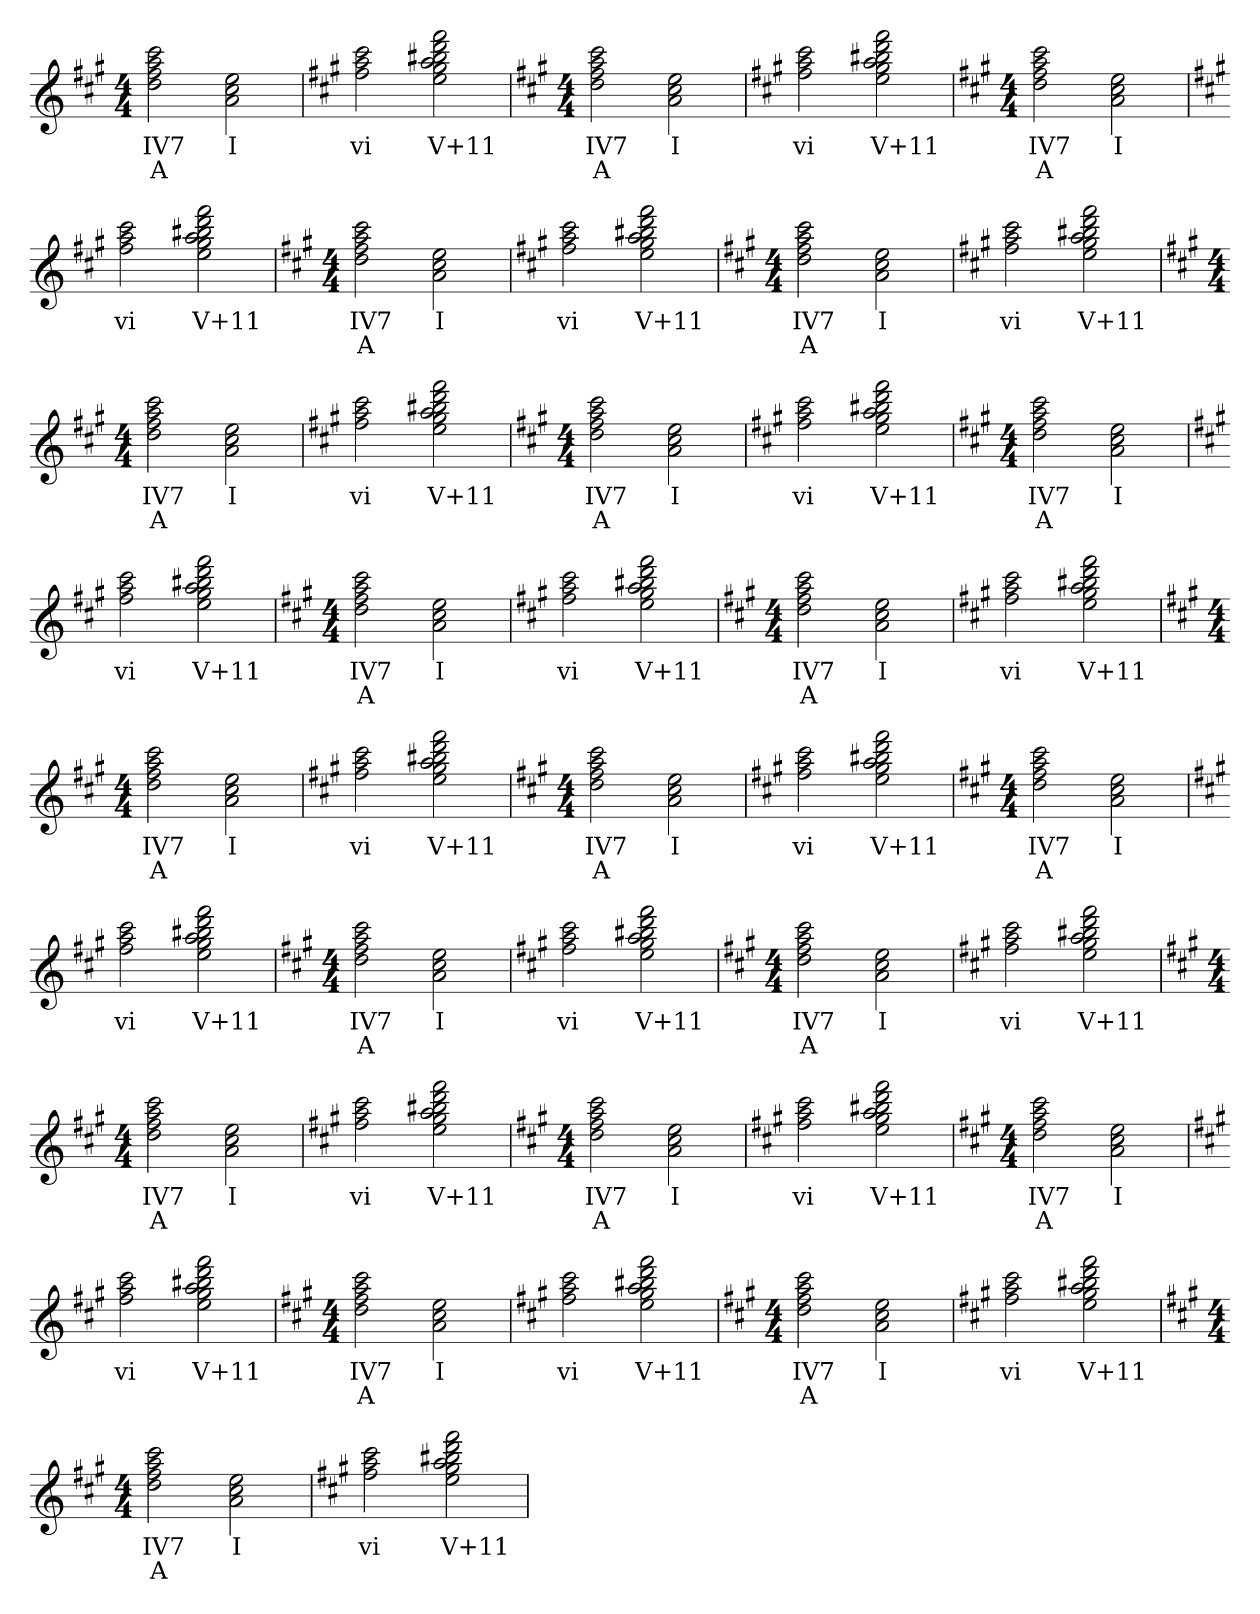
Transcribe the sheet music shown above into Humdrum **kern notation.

**kern	**text	**text
*part1	*part1	*part1
*staff1	*staff1	*staff1
*k[f#c#g#]	*	*
*A:	*	*
*M4/4	*	*
=	=	=
2dd 2ff# 2aa 2ccc#	IV7	A
2a 2cc# 2ee	I	.
=	=	=
*k[f#c#g#]	*	*
*A:	*	*
2ff# 2aa 2ccc#	vi	.
2ee 2gg# 2bb#X 2ddd 2fff# 2aa	V+11	.
=	=	=
*k[f#c#g#]	*	*
*A:	*	*
*M4/4	*	*
2dd 2ff# 2aa 2ccc#	IV7	A
2a 2cc# 2ee	I	.
=	=	=
*k[f#c#g#]	*	*
*A:	*	*
2ff# 2aa 2ccc#	vi	.
2ee 2gg# 2bb#X 2ddd 2fff# 2aa	V+11	.
=	=	=
*k[f#c#g#]	*	*
*A:	*	*
*M4/4	*	*
2dd 2ff# 2aa 2ccc#	IV7	A
2a 2cc# 2ee	I	.
=	=	=
*k[f#c#g#]	*	*
*A:	*	*
2ff# 2aa 2ccc#	vi	.
2ee 2gg# 2bb#X 2ddd 2fff# 2aa	V+11	.
=	=	=
*k[f#c#g#]	*	*
*A:	*	*
*M4/4	*	*
2dd 2ff# 2aa 2ccc#	IV7	A
2a 2cc# 2ee	I	.
=	=	=
*k[f#c#g#]	*	*
*A:	*	*
2ff# 2aa 2ccc#	vi	.
2ee 2gg# 2bb#X 2ddd 2fff# 2aa	V+11	.
=	=	=
*k[f#c#g#]	*	*
*A:	*	*
*M4/4	*	*
2dd 2ff# 2aa 2ccc#	IV7	A
2a 2cc# 2ee	I	.
=	=	=
*k[f#c#g#]	*	*
*A:	*	*
2ff# 2aa 2ccc#	vi	.
2ee 2gg# 2bb#X 2ddd 2fff# 2aa	V+11	.
=	=	=
*k[f#c#g#]	*	*
*A:	*	*
*M4/4	*	*
2dd 2ff# 2aa 2ccc#	IV7	A
2a 2cc# 2ee	I	.
=	=	=
*k[f#c#g#]	*	*
*A:	*	*
2ff# 2aa 2ccc#	vi	.
2ee 2gg# 2bb#X 2ddd 2fff# 2aa	V+11	.
=	=	=
*k[f#c#g#]	*	*
*A:	*	*
*M4/4	*	*
2dd 2ff# 2aa 2ccc#	IV7	A
2a 2cc# 2ee	I	.
=	=	=
*k[f#c#g#]	*	*
*A:	*	*
2ff# 2aa 2ccc#	vi	.
2ee 2gg# 2bb#X 2ddd 2fff# 2aa	V+11	.
=	=	=
*k[f#c#g#]	*	*
*A:	*	*
*M4/4	*	*
2dd 2ff# 2aa 2ccc#	IV7	A
2a 2cc# 2ee	I	.
=	=	=
*k[f#c#g#]	*	*
*A:	*	*
2ff# 2aa 2ccc#	vi	.
2ee 2gg# 2bb#X 2ddd 2fff# 2aa	V+11	.
=	=	=
*k[f#c#g#]	*	*
*A:	*	*
*M4/4	*	*
2dd 2ff# 2aa 2ccc#	IV7	A
2a 2cc# 2ee	I	.
=	=	=
*k[f#c#g#]	*	*
*A:	*	*
2ff# 2aa 2ccc#	vi	.
2ee 2gg# 2bb#X 2ddd 2fff# 2aa	V+11	.
=	=	=
*k[f#c#g#]	*	*
*A:	*	*
*M4/4	*	*
2dd 2ff# 2aa 2ccc#	IV7	A
2a 2cc# 2ee	I	.
=	=	=
*k[f#c#g#]	*	*
*A:	*	*
2ff# 2aa 2ccc#	vi	.
2ee 2gg# 2bb#X 2ddd 2fff# 2aa	V+11	.
=	=	=
*k[f#c#g#]	*	*
*A:	*	*
*M4/4	*	*
2dd 2ff# 2aa 2ccc#	IV7	A
2a 2cc# 2ee	I	.
=	=	=
*k[f#c#g#]	*	*
*A:	*	*
2ff# 2aa 2ccc#	vi	.
2ee 2gg# 2bb#X 2ddd 2fff# 2aa	V+11	.
=	=	=
*k[f#c#g#]	*	*
*A:	*	*
*M4/4	*	*
2dd 2ff# 2aa 2ccc#	IV7	A
2a 2cc# 2ee	I	.
=	=	=
*k[f#c#g#]	*	*
*A:	*	*
2ff# 2aa 2ccc#	vi	.
2ee 2gg# 2bb#X 2ddd 2fff# 2aa	V+11	.
=	=	=
*k[f#c#g#]	*	*
*A:	*	*
*M4/4	*	*
2dd 2ff# 2aa 2ccc#	IV7	A
2a 2cc# 2ee	I	.
=	=	=
*k[f#c#g#]	*	*
*A:	*	*
2ff# 2aa 2ccc#	vi	.
2ee 2gg# 2bb#X 2ddd 2fff# 2aa	V+11	.
=	=	=
*k[f#c#g#]	*	*
*A:	*	*
*M4/4	*	*
2dd 2ff# 2aa 2ccc#	IV7	A
2a 2cc# 2ee	I	.
=	=	=
*k[f#c#g#]	*	*
*A:	*	*
2ff# 2aa 2ccc#	vi	.
2ee 2gg# 2bb#X 2ddd 2fff# 2aa	V+11	.
=	=	=
*k[f#c#g#]	*	*
*A:	*	*
*M4/4	*	*
2dd 2ff# 2aa 2ccc#	IV7	A
2a 2cc# 2ee	I	.
=	=	=
*k[f#c#g#]	*	*
*A:	*	*
2ff# 2aa 2ccc#	vi	.
2ee 2gg# 2bb#X 2ddd 2fff# 2aa	V+11	.
=	=	=
*k[f#c#g#]	*	*
*A:	*	*
*M4/4	*	*
2dd 2ff# 2aa 2ccc#	IV7	A
2a 2cc# 2ee	I	.
=	=	=
*k[f#c#g#]	*	*
*A:	*	*
2ff# 2aa 2ccc#	vi	.
2ee 2gg# 2bb#X 2ddd 2fff# 2aa	V+11	.
=	=	=
*k[f#c#g#]	*	*
*A:	*	*
*M4/4	*	*
2dd 2ff# 2aa 2ccc#	IV7	A
2a 2cc# 2ee	I	.
=	=	=
*k[f#c#g#]	*	*
*A:	*	*
2ff# 2aa 2ccc#	vi	.
2ee 2gg# 2bb#X 2ddd 2fff# 2aa	V+11	.
=	=	=
*k[f#c#g#]	*	*
*A:	*	*
*M4/4	*	*
2dd 2ff# 2aa 2ccc#	IV7	A
2a 2cc# 2ee	I	.
=	=	=
*k[f#c#g#]	*	*
*A:	*	*
2ff# 2aa 2ccc#	vi	.
2ee 2gg# 2bb#X 2ddd 2fff# 2aa	V+11	.
=	=	=
*k[f#c#g#]	*	*
*A:	*	*
*M4/4	*	*
2dd 2ff# 2aa 2ccc#	IV7	A
2a 2cc# 2ee	I	.
=	=	=
*k[f#c#g#]	*	*
*A:	*	*
2ff# 2aa 2ccc#	vi	.
2ee 2gg# 2bb#X 2ddd 2fff# 2aa	V+11	.
=	=	=
*k[f#c#g#]	*	*
*A:	*	*
*M4/4	*	*
2dd 2ff# 2aa 2ccc#	IV7	A
2a 2cc# 2ee	I	.
=	=	=
*k[f#c#g#]	*	*
*A:	*	*
2ff# 2aa 2ccc#	vi	.
2ee 2gg# 2bb#X 2ddd 2fff# 2aa	V+11	.
=	=	=
*k[f#c#g#]	*	*
*A:	*	*
*M4/4	*	*
2dd 2ff# 2aa 2ccc#	IV7	A
2a 2cc# 2ee	I	.
=	=	=
*k[f#c#g#]	*	*
*A:	*	*
2ff# 2aa 2ccc#	vi	.
2ee 2gg# 2bb#X 2ddd 2fff# 2aa	V+11	.
=	=	=
*-	*-	*-
